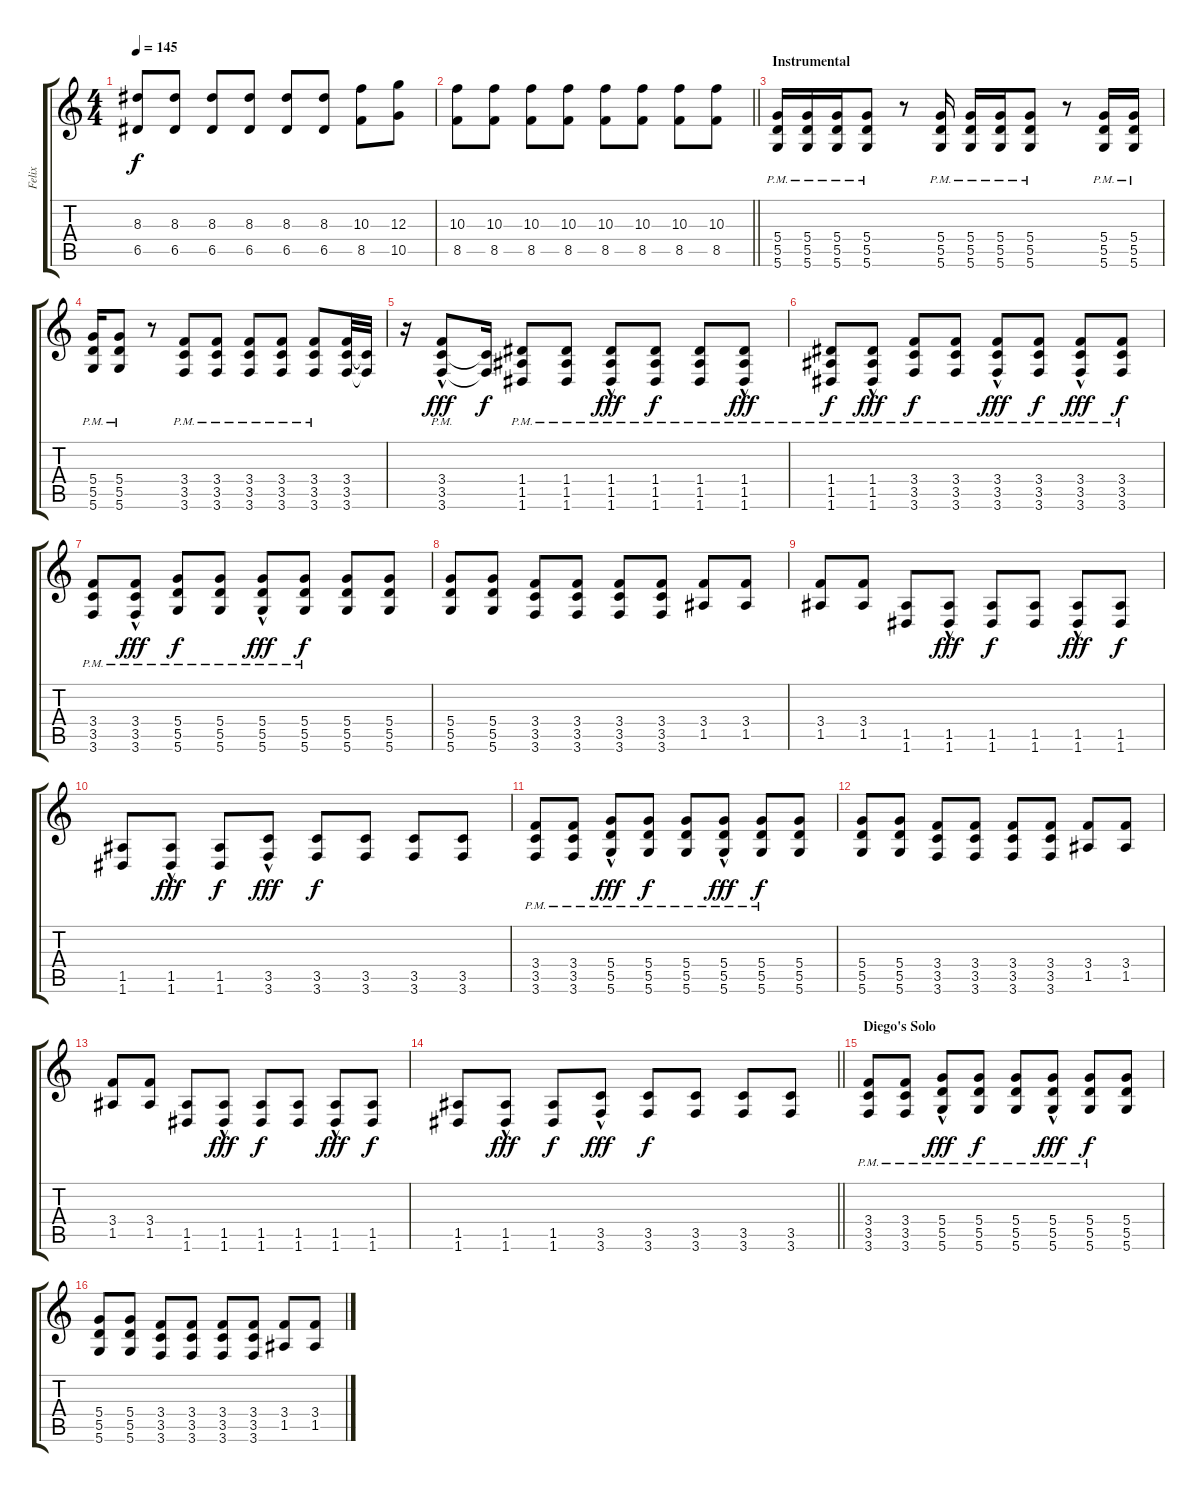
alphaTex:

\track ("Felix" "Felix") {instrument distortionguitar}
\staff {score tabs}
\tuning (E4 B3 G3 D3 A2 D2) {hide}
\ts (4 4)
\tempo 145
\clef g2
\ks c
(8.3 6.5).8{dy f} (8.3 6.5).8 (8.3 6.5).8 (8.3 6.5).8 (8.3 6.5).8 (8.3 6.5).8 (10.3 8.5).8 (12.3 10.5).8 |
\barLineRight lightlight
(10.3 8.5).8 (10.3 8.5).8 (10.3 8.5).8 (10.3 8.5).8 (10.3 8.5).8 (10.3 8.5).8 (10.3 8.5).8 (10.3 8.5).8 |
\section ("" "Instrumental")
(5.4{pm} 5.5{pm} 5.6{pm}).16 (5.4{pm} 5.5{pm} 5.6{pm}).16 (5.4{pm} 5.5{pm} 5.6{pm}).16 (5.4{pm} 5.5{pm} 5.6{pm}).8 r.8 (5.4{pm} 5.5{pm} 5.6{pm}).16 (5.4{pm} 5.5{pm} 5.6{pm}).16 (5.4{pm} 5.5{pm} 5.6{pm}).16 (5.4{pm} 5.5{pm} 5.6{pm}).8 r.8 (5.4{pm} 5.5{pm} 5.6{pm}).16 (5.4{pm} 5.5{pm} 5.6{pm}).16 |
(5.4{pm} 5.5{pm} 5.6{pm}).16 (5.4{pm} 5.5{pm} 5.6{pm}).8 r.8 (3.4{pm} 3.5{pm} 3.6{pm}).8 (3.4{pm} 3.5{pm} 3.6{pm}).8 (3.4{pm} 3.5{pm} 3.6{pm}).8 (3.4{pm} 3.5{pm} 3.6{pm}).8 (3.4{pm} 3.5{pm} 3.6{pm}).8 (3.4 3.5 3.6).32 (3.5{t} 3.6{t}).32 |
r.16 (3.4{pm} 3.5{hac pm} 3.6{pm}).8{dy fff} (3.5{t} 3.6{t}).16{dy f} (1.4{pm} 1.5{pm} 1.6{pm}).8 (1.4{pm} 1.5{pm} 1.6{pm}).8 (1.4{pm} 1.5{hac pm} 1.6{pm}).8{dy fff} (1.4{pm} 1.5{pm} 1.6{pm}).8{dy f} (1.4{pm} 1.5{pm} 1.6{pm}).8 (1.4{pm} 1.5{hac pm} 1.6{pm}).8{dy fff} |
(1.4{pm} 1.5{pm} 1.6{pm}).8{dy f} (1.4{pm} 1.5{hac pm} 1.6{pm}).8{dy fff} (3.4{pm} 3.5{pm} 3.6{pm}).8{dy f} (3.4{pm} 3.5{pm} 3.6{pm}).8 (3.4{pm} 3.5{hac pm} 3.6{pm}).8{dy fff} (3.4{pm} 3.5{pm} 3.6{pm}).8{dy f} (3.4{pm} 3.5{hac pm} 3.6{pm}).8{dy fff} (3.4{pm} 3.5{pm} 3.6{pm}).8{dy f} |
(3.4{pm} 3.5{pm} 3.6{pm}).8 (3.4{hac pm} 3.5{hac pm} 3.6{hac pm}).8{dy fff} (5.4{pm} 5.5{pm} 5.6{pm}).8{dy f} (5.4{pm} 5.5{pm} 5.6{pm}).8 (5.4{hac pm} 5.5{hac pm} 5.6{hac pm}).8{dy fff} (5.4{pm} 5.5{pm} 5.6{pm}).8{dy f} (5.4 5.5 5.6).8 (5.4 5.5 5.6).8 |
(5.4 5.5 5.6).8 (5.4 5.5 5.6).8 (3.4 3.5 3.6).8 (3.4 3.5 3.6).8 (3.4 3.5 3.6).8 (3.4 3.5 3.6).8 (3.4 1.5).8 (3.4 1.5).8 |
(3.4 1.5).8 (3.4 1.5).8 (1.5 1.6).8 (1.5{hac} 1.6).8{dy fff} (1.5 1.6).8{dy f} (1.5 1.6).8 (1.5{hac} 1.6).8{dy fff} (1.5 1.6).8{dy f} |
(1.5 1.6).8 (1.5{hac} 1.6).8{dy fff} (1.5 1.6).8{dy f} (3.5{hac} 3.6).8{dy fff} (3.5 3.6).8{dy f} (3.5 3.6).8 (3.5 3.6).8 (3.5 3.6).8 |
(3.4{pm} 3.5{pm} 3.6{pm}).8 (3.4{pm} 3.5{pm} 3.6{pm}).8 (5.4{hac pm} 5.5{hac pm} 5.6{hac pm}).8{dy fff} (5.4{pm} 5.5{pm} 5.6{pm}).8{dy f} (5.4{pm} 5.5{pm} 5.6{pm}).8 (5.4{hac pm} 5.5{hac pm} 5.6{hac pm}).8{dy fff} (5.4{pm} 5.5{pm} 5.6{pm}).8{dy f} (5.4 5.5 5.6).8 |
(5.4 5.5 5.6).8 (5.4 5.5 5.6).8 (3.4 3.5 3.6).8 (3.4 3.5 3.6).8 (3.4 3.5 3.6).8 (3.4 3.5 3.6).8 (3.4 1.5).8 (3.4 1.5).8 |
(3.4 1.5).8 (3.4 1.5).8 (1.5 1.6).8 (1.5{hac} 1.6).8{dy fff} (1.5 1.6).8{dy f} (1.5 1.6).8 (1.5{hac} 1.6).8{dy fff} (1.5 1.6).8{dy f} |
\barLineRight lightlight
(1.5 1.6).8 (1.5{hac} 1.6).8{dy fff} (1.5 1.6).8{dy f} (3.5{hac} 3.6).8{dy fff} (3.5 3.6).8{dy f} (3.5 3.6).8 (3.5 3.6).8 (3.5 3.6).8 |
\section ("" "Diego's Solo")
(3.4{pm} 3.5{pm} 3.6{pm}).8 (3.4{pm} 3.5{pm} 3.6{pm}).8 (5.4{hac pm} 5.5{hac pm} 5.6{hac pm}).8{dy fff} (5.4{pm} 5.5{pm} 5.6{pm}).8{dy f} (5.4{pm} 5.5{pm} 5.6{pm}).8 (5.4{hac pm} 5.5{hac pm} 5.6{hac pm}).8{dy fff} (5.4{pm} 5.5{pm} 5.6{pm}).8{dy f} (5.4 5.5 5.6).8 |
(5.4 5.5 5.6).8 (5.4 5.5 5.6).8 (3.4 3.5 3.6).8 (3.4 3.5 3.6).8 (3.4 3.5 3.6).8 (3.4 3.5 3.6).8 (3.4 1.5).8 (3.4 1.5).8
